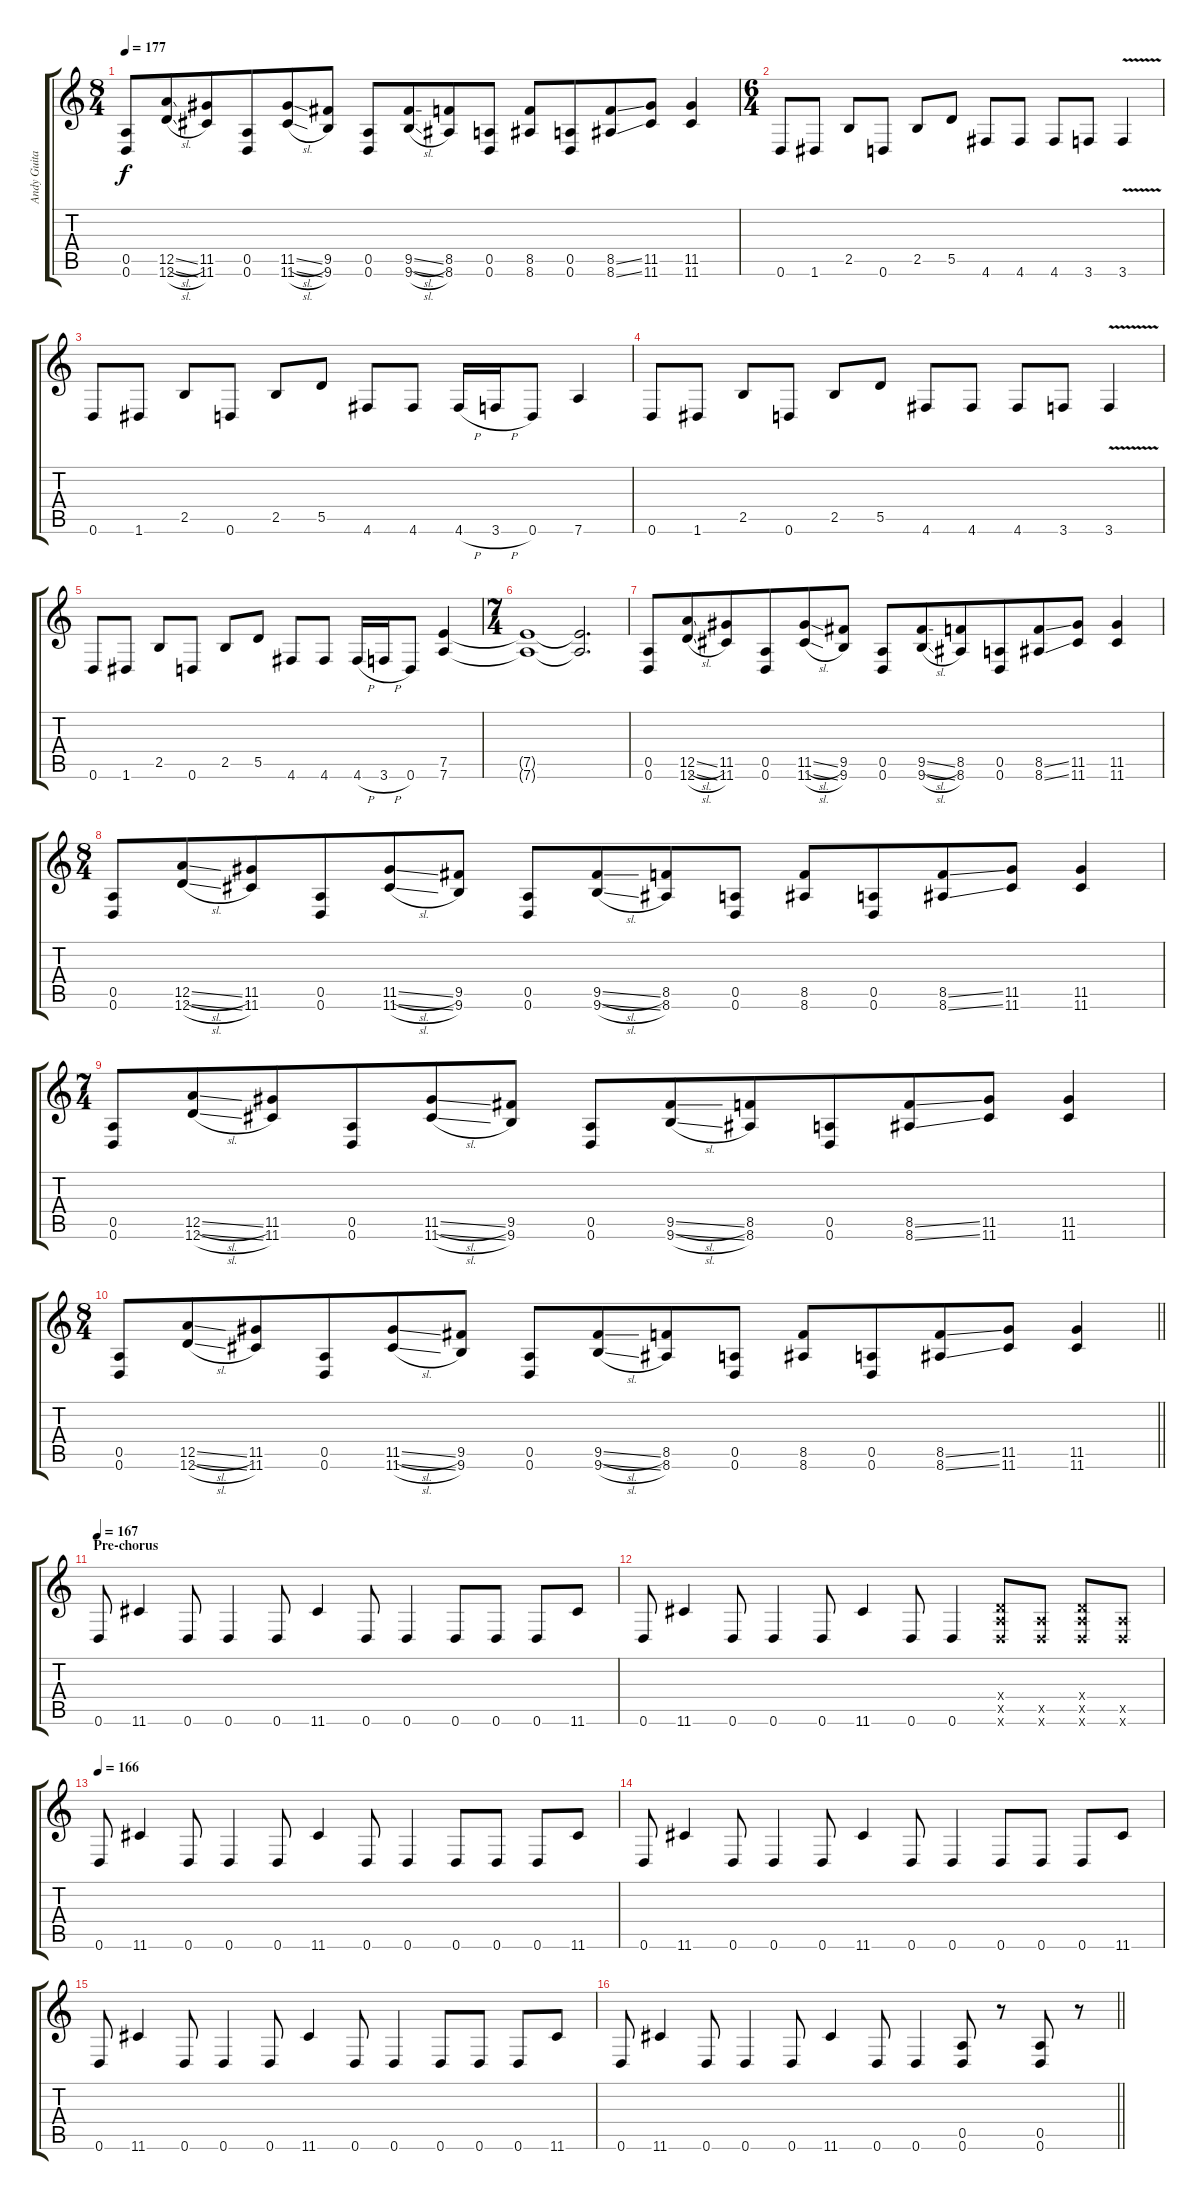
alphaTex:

\track ("Andy Guitar" "Andy Guita") {instrument distortionguitar}
\staff {score tabs}
\tuning (E4 B3 G3 D3 A2 D2) {hide}
\ts (8 4)
\tempo 177
\clef g2
\ks c
(0.5 0.6).8{dy f} (12.5{sl} 12.6{sl}).8{beam merge} (11.5 11.6).8 (0.5 0.6).8{beam merge} (11.5{sl} 11.6{sl}).8 (9.5 9.6).8 (0.5 0.6).8 (9.5{sl} 9.6{sl}).8{beam merge} (8.5 8.6).8 (0.5 0.6).8 (8.5 8.6).8 (0.5 0.6).8{beam merge} (8.5{ss} 8.6{ss}).8 (11.5 11.6).8{beam merge} (11.5 11.6).4 |
\ts (6 4)
0.6.8 1.6.8 2.5.8 0.6.8 2.5.8 5.5.8 4.6.8 4.6.8 4.6.8 3.6.8 3.6{v}.4 |
0.6.8 1.6.8 2.5.8 0.6.8 2.5.8 5.5.8 4.6.8 4.6.8 4.6{h}.16 3.6{h}.16 0.6.8 7.6.4 |
0.6.8 1.6.8 2.5.8 0.6.8 2.5.8 5.5.8 4.6.8 4.6.8 4.6.8 3.6.8 3.6{v}.4 |
0.6.8 1.6.8 2.5.8 0.6.8 2.5.8 5.5.8 4.6.8 4.6.8 4.6{h}.16 3.6{h}.16 0.6.8 (7.5 7.6).4 |
\ts (7 4)
(7.5{t} 7.6{t}).1 (7.5{t} 7.6{t}).2{d} |
(0.5 0.6).8 (12.5{sl} 12.6{sl}).8{beam merge} (11.5 11.6).8 (0.5 0.6).8{beam merge} (11.5{sl} 11.6{sl}).8 (9.5 9.6).8 (0.5 0.6).8 (9.5{sl} 9.6{sl}).8{beam merge} (8.5 8.6).8 (0.5 0.6).8{beam merge} (8.5{ss} 8.6{ss}).8 (11.5 11.6).8{beam merge} (11.5 11.6).4 |
\ts (8 4)
(0.5 0.6).8 (12.5{sl} 12.6{sl}).8{beam merge} (11.5 11.6).8 (0.5 0.6).8{beam merge} (11.5{sl} 11.6{sl}).8 (9.5 9.6).8 (0.5 0.6).8 (9.5{sl} 9.6{sl}).8{beam merge} (8.5 8.6).8 (0.5 0.6).8 (8.5 8.6).8 (0.5 0.6).8{beam merge} (8.5{ss} 8.6{ss}).8 (11.5 11.6).8{beam merge} (11.5 11.6).4 |
\ts (7 4)
(0.5 0.6).8 (12.5{sl} 12.6{sl}).8{beam merge} (11.5 11.6).8 (0.5 0.6).8{beam merge} (11.5{sl} 11.6{sl}).8 (9.5 9.6).8 (0.5 0.6).8 (9.5{sl} 9.6{sl}).8{beam merge} (8.5 8.6).8 (0.5 0.6).8{beam merge} (8.5{ss} 8.6{ss}).8 (11.5 11.6).8{beam merge} (11.5 11.6).4 |
\ts (8 4)
\barLineRight lightlight
(0.5 0.6).8 (12.5{sl} 12.6{sl}).8{beam merge} (11.5 11.6).8 (0.5 0.6).8{beam merge} (11.5{sl} 11.6{sl}).8 (9.5 9.6).8 (0.5 0.6).8 (9.5{sl} 9.6{sl}).8{beam merge} (8.5 8.6).8 (0.5 0.6).8 (8.5 8.6).8 (0.5 0.6).8{beam merge} (8.5{ss} 8.6{ss}).8 (11.5 11.6).8{beam merge} (11.5 11.6).4 |
\section ("" "Pre-chorus")
\tempo 167
0.6.8 11.6.4 0.6.8 0.6.4 0.6.8 11.6.4 0.6.8 0.6.4 0.6.8 0.6.8 0.6.8 11.6.8 |
0.6.8 11.6.4 0.6.8 0.6.4 0.6.8 11.6.4 0.6.8 0.6.4 (0.4{x} 0.5{x} 0.6{x}).8 (0.5{x} 0.6{x}).8 (0.4{x} 0.5{x} 0.6{x}).8 (0.5{x} 0.6{x}).8 |
\tempo 166
0.6.8 11.6.4 0.6.8 0.6.4 0.6.8 11.6.4 0.6.8 0.6.4 0.6.8 0.6.8 0.6.8 11.6.8 |
0.6.8 11.6.4 0.6.8 0.6.4 0.6.8 11.6.4 0.6.8 0.6.4 0.6.8 0.6.8 0.6.8 11.6.8 |
0.6.8 11.6.4 0.6.8 0.6.4 0.6.8 11.6.4 0.6.8 0.6.4 0.6.8 0.6.8 0.6.8 11.6.8 |
\barLineRight lightlight
0.6.8 11.6.4 0.6.8 0.6.4 0.6.8 11.6.4 0.6.8 0.6.4 (0.5 0.6).8 r.8 (0.5 0.6).8 r.8
